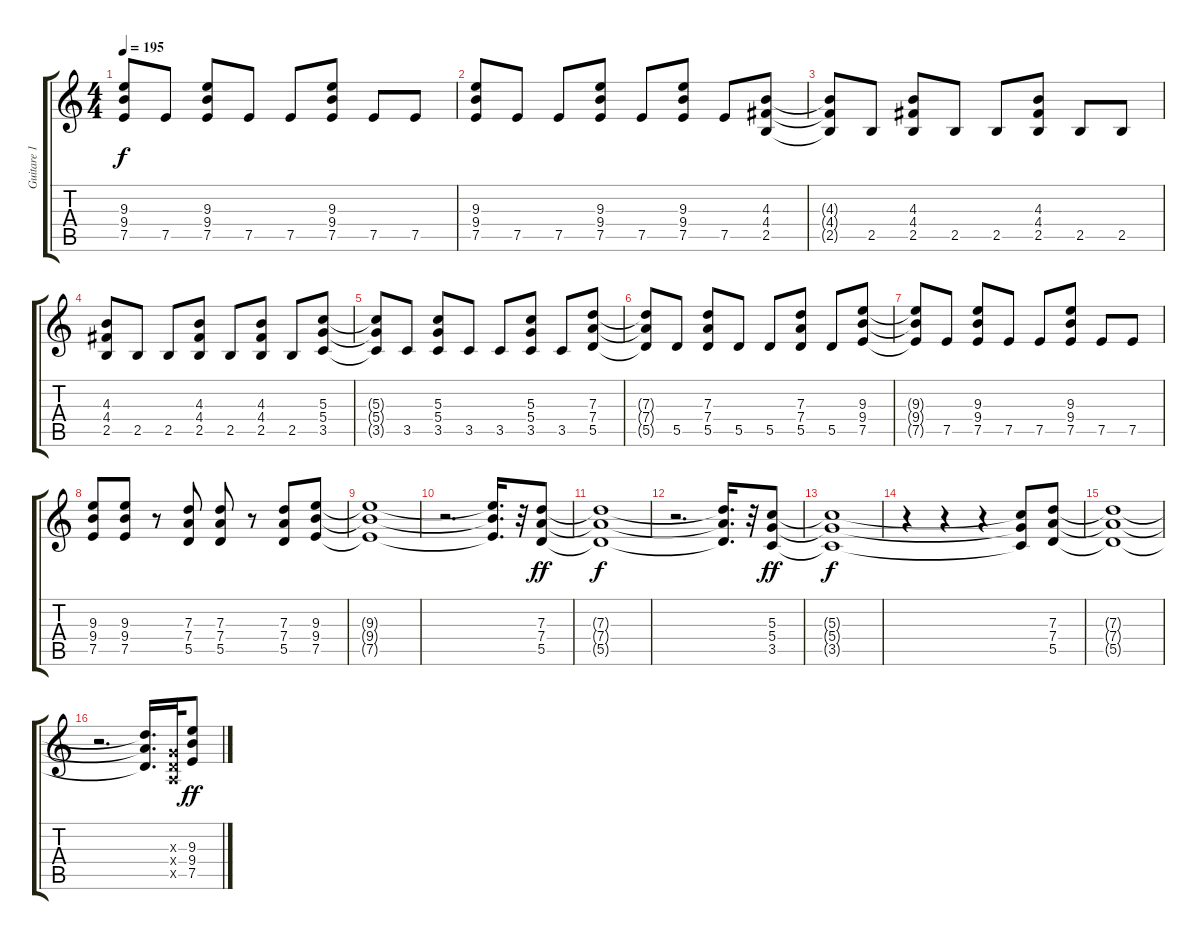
\track ("Guitare 1" "Guitare 1") {instrument electricguitarclean}
\staff {score tabs}
\tuning (E4 B3 G3 D3 A2 E2) {hide}
\ts (4 4)
\tempo 195
\clef g2
\ks c
(9.3{t} 9.4{t} 7.5{t}).8{dy f} 7.5.8 (9.3 9.4 7.5).8 7.5.8 7.5.8 (9.3 9.4 7.5).8 7.5.8 7.5.8 |
(9.3 9.4 7.5).8 7.5.8 7.5.8 (9.3 9.4 7.5).8 7.5.8 (9.3 9.4 7.5).8 7.5.8 (4.3 4.4 2.5).8 |
(4.3{t} 4.4{t} 2.5{t}).8 2.5.8 (4.3 4.4 2.5).8 2.5.8 2.5.8 (4.3 4.4 2.5).8 2.5.8 2.5.8 |
(4.3 4.4 2.5).8 2.5.8 2.5.8 (4.3 4.4 2.5).8 2.5.8 (4.3 4.4 2.5).8 2.5.8 (5.3 5.4 3.5).8 |
(5.3{t} 5.4{t} 3.5{t}).8 3.5.8 (5.3 5.4 3.5).8 3.5.8 3.5.8 (5.3 5.4 3.5).8 3.5.8 (7.3 7.4 5.5).8 |
(7.3{t} 7.4{t} 5.5{t}).8 5.5.8 (7.3 7.4 5.5).8 5.5.8 5.5.8 (7.3 7.4 5.5).8 5.5.8 (9.3 9.4 7.5).8 |
(9.3{t} 9.4{t} 7.5{t}).8 7.5.8 (9.3 9.4 7.5).8 7.5.8 7.5.8 (9.3 9.4 7.5).8 7.5.8 7.5.8 |
(9.3 9.4 7.5).8 (9.3 9.4 7.5).8 r.8 (7.3 7.4 5.5).8 (7.3 7.4 5.5).8 r.8 (7.3 7.4 5.5).8 (9.3 9.4 7.5).8 |
(9.3{t} 9.4{t} 7.5{t}).1 |
r.2{d} (9.3{t} 9.4{t} 7.5{t}).16{d} r.32 (7.3 7.4 5.5).8{dy ff} |
(7.3{t} 7.4{t} 5.5{t}).1{dy f} |
r.2{d} (7.3{t} 7.4{t} 5.5{t}).16{d} r.32 (5.3 5.4 3.5).8{dy ff} |
(5.3{t} 5.4{t} 3.5{t}).1{dy f} |
r.4 r.4 r.4 (5.3{t} 5.4{t} 3.5{t}).8 (7.3 7.4 5.5).8 |
(7.3{t} 7.4{t} 5.5{t}).1 |
r.2{d} (7.3{t} 7.4{t} 5.5{t}).16{d} (0.3{x} 0.4{x} 0.5{x}).32 (9.3 9.4 7.5).8{dy ff}
